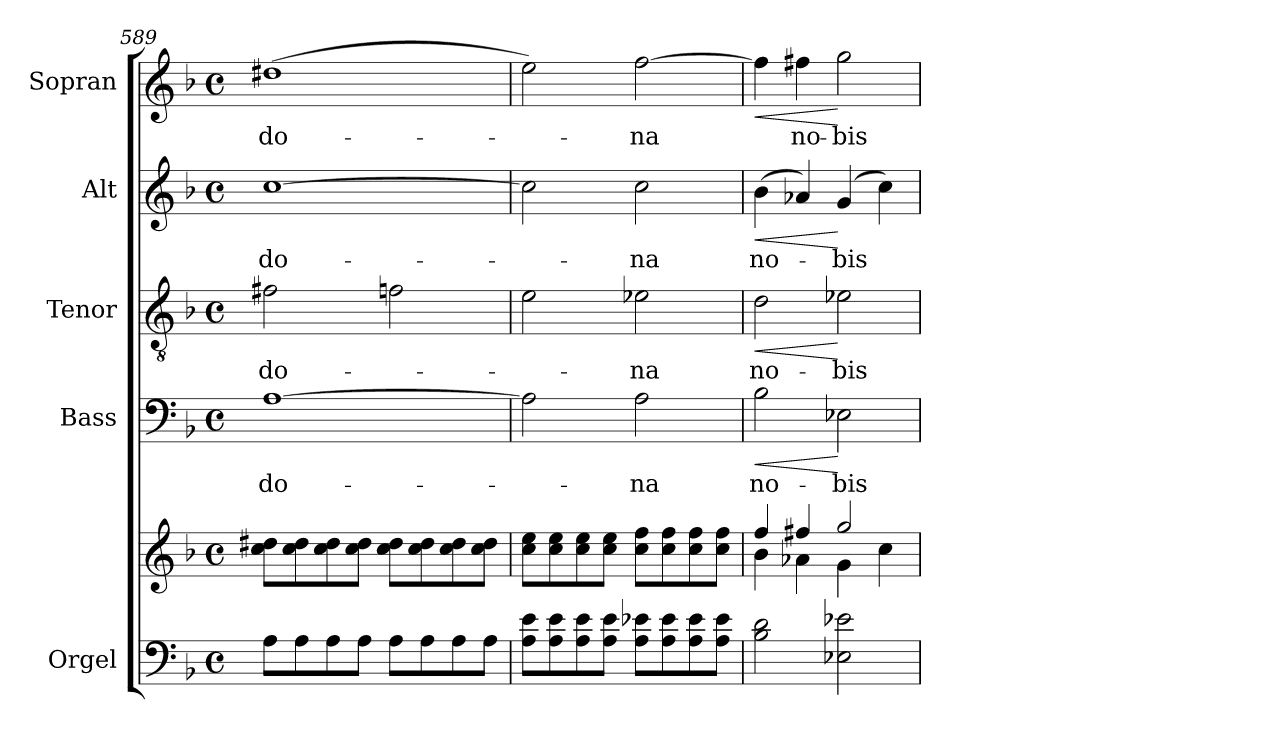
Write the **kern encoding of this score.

**kern	**kern	**kern	**text	**dynam	**kern	**text	**dynam	**kern	**text	**dynam	**kern	**text	**dynam
*part5	*part5	*part4	*part4	*part4	*part3	*part3	*part3	*part2	*part2	*part2	*part1	*part1	*part1
*staff6	*staff5	*staff4	*staff4	*staff4	*staff3	*staff3	*staff3	*staff2	*staff2	*staff2	*staff1	*staff1	*staff1
*I"Orgel	*	*I"Bass	*	*	*I"Tenor	*	*	*I"Alt	*	*	*I"Sopran	*	*
*I'Org.	*	*I'B	*	*	*I'T	*	*	*I'A	*	*	*I'S	*	*
*clefF4	*clefG2	*clefF4	*	*	*clefGv2	*	*	*clefG2	*	*	*clefG2	*	*
*k[b-]	*k[b-]	*k[b-]	*	*	*k[b-]	*	*	*k[b-]	*	*	*k[b-]	*	*
*F:	*F:	*F:	*	*	*F:	*	*	*F:	*	*	*F:	*	*
*M4/4	*M4/4	*M4/4	*	*	*M4/4	*	*	*M4/4	*	*	*M4/4	*	*
*met(c)	*met(c)	*met(c)	*	*	*met(c)	*	*	*met(c)	*	*	*met(c)	*	*
=589	=589	=589	=589	=589	=589	=589	=589	=589	=589	=589	=589	=589	=589
!	!	!	!LO:LY:b	!	!	!LO:LY:b	!	!	!LO:LY:b	!	!	!LO:LY:b	!
8A\L	8cc\ 8dd#X\L	[1A	do-	.	2f#X\	do-	.	[1cc	do-	.	(>1dd#X	do-	.
8A\	8cc\ 8dd#\	.	.	.	.	.	.	.	.	.	.	.	.
8A\	8cc\ 8dd#\	.	.	.	.	.	.	.	.	.	.	.	.
8A\J	8cc\ 8dd#\J	.	.	.	.	.	.	.	.	.	.	.	.
8A\L	8cc\ 8dd#\L	.	.	.	2fn\	.	.	.	.	.	.	.	.
8A\	8cc\ 8dd#\	.	.	.	.	.	.	.	.	.	.	.	.
8A\	8cc\ 8dd#\	.	.	.	.	.	.	.	.	.	.	.	.
8A\J	8cc\ 8dd#\J	.	.	.	.	.	.	.	.	.	.	.	.
=590	=590	=590	=590	=590	=590	=590	=590	=590	=590	=590	=590	=590	=590
8A\ 8e\L	8cc\ 8ee\L	2A\]	.	.	2e\	.	.	2cc\]	.	.	2ee\)	.	.
8A\ 8e\	8cc\ 8ee\	.	.	.	.	.	.	.	.	.	.	.	.
8A\ 8e\	8cc\ 8ee\	.	.	.	.	.	.	.	.	.	.	.	.
8A\ 8e\J	8cc\ 8ee\J	.	.	.	.	.	.	.	.	.	.	.	.
!	!	!	!LO:LY:b	!	!	!LO:LY:b	!	!	!LO:LY:b	!	!	!LO:LY:b	!
8A\ 8e-X\L	8cc\ 8ff\L	2A\	-na	.	2e-X\	-na	.	2cc\	-na	.	[2ff\	-na	.
8A\ 8e-\	8cc\ 8ff\	.	.	.	.	.	.	.	.	.	.	.	.
8A\ 8e-\	8cc\ 8ff\	.	.	.	.	.	.	.	.	.	.	.	.
8A\ 8e-\J	8cc\ 8ff\J	.	.	.	.	.	.	.	.	.	.	.	.
=591	=591	=591	=591	=591	=591	=591	=591	=591	=591	=591	=591	=591	=591
*	*^	*	*	*	*	*	*	*	*	*	*	*	*
!	!	!	!	!LO:LY:b	!LO:HP:b	!	!LO:LY:b	!LO:HP:b	!	!LO:LY:b	!LO:HP:b	!	!	!LO:HP:b
2B-\ 2d\	4ff/	4b-\	2B-\	no-	<	2d\	no-	<	(>4b-\	no-	<	4ff\]	.	<
!	!	!	!	!	!	!	!	!	!	!	!	!	!LO:LY:b	!
.	4ff#X/	4a-X\	.	.	.	.	.	.	4a-X/)	.	.	4ff#X\	no-	.
!	!	!	!	!LO:LY:b	!	!	!LO:LY:b	!	!	!LO:LY:b	!	!	!LO:LY:b	!
2E-X\ 2e-X\	2gg/	4g\	2E-X\	-bis	[	2e-X\	-bis	[	(4g/	-bis	[	2gg\	-bis	[
.	.	4cc\	.	.	.	.	.	.	4cc\)	.	.	.	.	.
*	*v	*v	*	*	*	*	*	*	*	*	*	*	*	*
=	=	=	=	=	=	=	=	=	=	=	=	=	=
*-	*-	*-	*-	*-	*-	*-	*-	*-	*-	*-	*-	*-	*-
